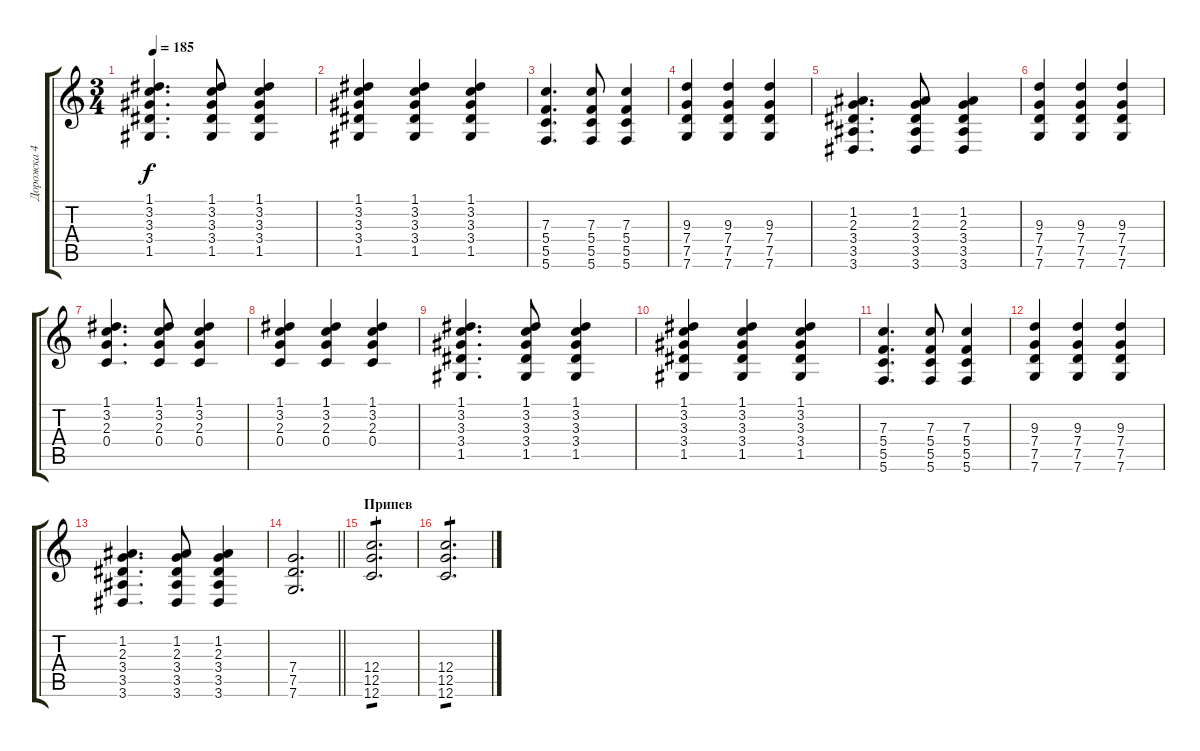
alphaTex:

\track ("Дорожка 4" "Дорожка 4") {instrument distortionguitar}
\staff {score tabs}
\tuning (D4 A3 F3 C3 G2 C2) {hide}
\ts (3 4)
\tempo 185
\clef g2
\ks c
(1.1 3.2 3.3 3.4 1.5).4{d dy f} (1.1 3.2 3.3 3.4 1.5).8 (1.1 3.2 3.3 3.4 1.5).4 |
(1.1 3.2 3.3 3.4 1.5).4 (1.1 3.2 3.3 3.4 1.5).4 (1.1 3.2 3.3 3.4 1.5).4 |
(7.3 5.4 5.5 5.6).4{d} (7.3 5.4 5.5 5.6).8 (7.3 5.4 5.5 5.6).4 |
(9.3 7.4 7.5 7.6).4 (9.3 7.4 7.5 7.6).4 (9.3 7.4 7.5 7.6).4 |
(1.2 2.3 3.4 3.5 3.6).4{d} (1.2 2.3 3.4 3.5 3.6).8 (1.2 2.3 3.4 3.5 3.6).4 |
(9.3 7.4 7.5 7.6).4 (9.3 7.4 7.5 7.6).4 (9.3 7.4 7.5 7.6).4 |
(1.1 3.2 2.3 0.4).4{d} (1.1 3.2 2.3 0.4).8 (1.1 3.2 2.3 0.4).4 |
(1.1 3.2 2.3 0.4).4 (1.1 3.2 2.3 0.4).4 (1.1 3.2 2.3 0.4).4 |
(1.1 3.2 3.3 3.4 1.5).4{d} (1.1 3.2 3.3 3.4 1.5).8 (1.1 3.2 3.3 3.4 1.5).4 |
(1.1 3.2 3.3 3.4 1.5).4 (1.1 3.2 3.3 3.4 1.5).4 (1.1 3.2 3.3 3.4 1.5).4 |
(7.3 5.4 5.5 5.6).4{d} (7.3 5.4 5.5 5.6).8 (7.3 5.4 5.5 5.6).4 |
(9.3 7.4 7.5 7.6).4 (9.3 7.4 7.5 7.6).4 (9.3 7.4 7.5 7.6).4 |
(1.2 2.3 3.4 3.5 3.6).4{d} (1.2 2.3 3.4 3.5 3.6).8 (1.2 2.3 3.4 3.5 3.6).4 |
\barLineRight lightlight
(7.4 7.5 7.6).2{d volume 13 instrument distortionguitar} |
\section ("" "Припев")
(12.4 12.5 12.6).2{d tp 1} |
(12.4 12.5 12.6).2{d tp 1}
